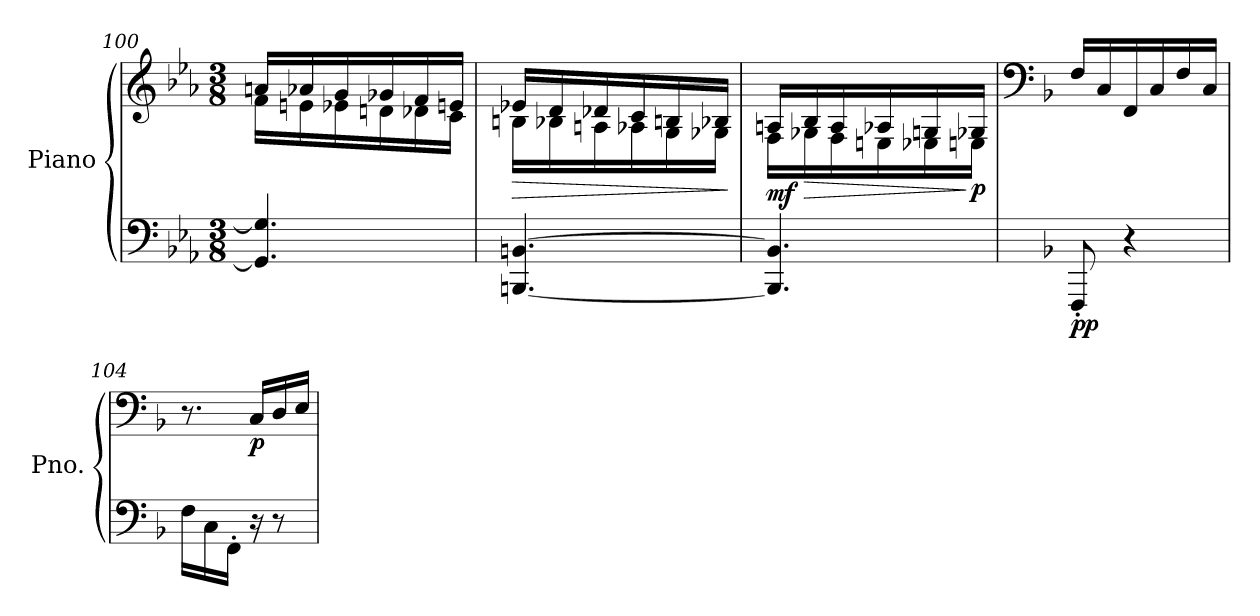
**kern	**kern	**dynam
*part1	*part1	*part1
*staff2	*staff1	*staff1/2
*I"Piano	*	*
*I'Pno.	*	*
*clefF4	*clefG2	*
*k[b-e-a-]	*k[b-e-a-]	*
*M3/8	*M3/8	*
=100	=100	=100
*	*^	*
4.GG-/] 4.G-/]	16an/LL	16f\LL	.
.	16a-X/	16en\	.
.	16g/	16e-X\	.
.	16g-X/	16dn\	.
.	16f/	16d-X\	.
.	16en/JJ	16c\JJ	.
=101	=101	=101	=101
!	!	!	!LO:HP:b
[4.BBBn/ [4.BBn/	16e-X/LL	16Bn\LL	>
.	16d/	16B-X\	.
.	16d-X/	16An\	.
.	16c/	16A-X\	.
.	16Bn/	16G\	.
.	16B-X/JJ	16G-X\JJ	.
*	*v	*v	*
.	.	]
!!LO:LB:g=z
=102	=102	=102
*	*^	*
!	!	!	!LO:DY:b
4.BBB/] 4.BB/]	16An/LL	16F\LL	mf
!	!	!	!LO:HP:b
.	16B-/	16G-X\	>
.	16A/	16F\	.
.	16A-X/	16En\	.
.	16Gn/	16E-X\	.
!	!	!	!LO:DY:n=1:b
.	16G-X/JJ	16En\JJ	] p
*	*v	*v	*
=103	=103	=103
*	*clefF4	*
*k[b-]	*k[b-]	*
*	*^	*
!	!	!	!LO:DY:b=2
!	!	!	!LO:DY:n=1:b
*	*v	*v	*
8FFF'/	(<16F/LL	p p
.	16C/	.
4r	16FF/	.
.	16C/	.
.	16F/	.
.	16C/JJ	.
=104	=104	=104
16F\LL	8.r	.
16C\	.	.
16FF'\JJ)	.	.
!	!	!LO:DY:b
16r	16C/LL	p
8r	16D/	.
.	16E/JJ	.
=	=	=
*-	*-	*-
